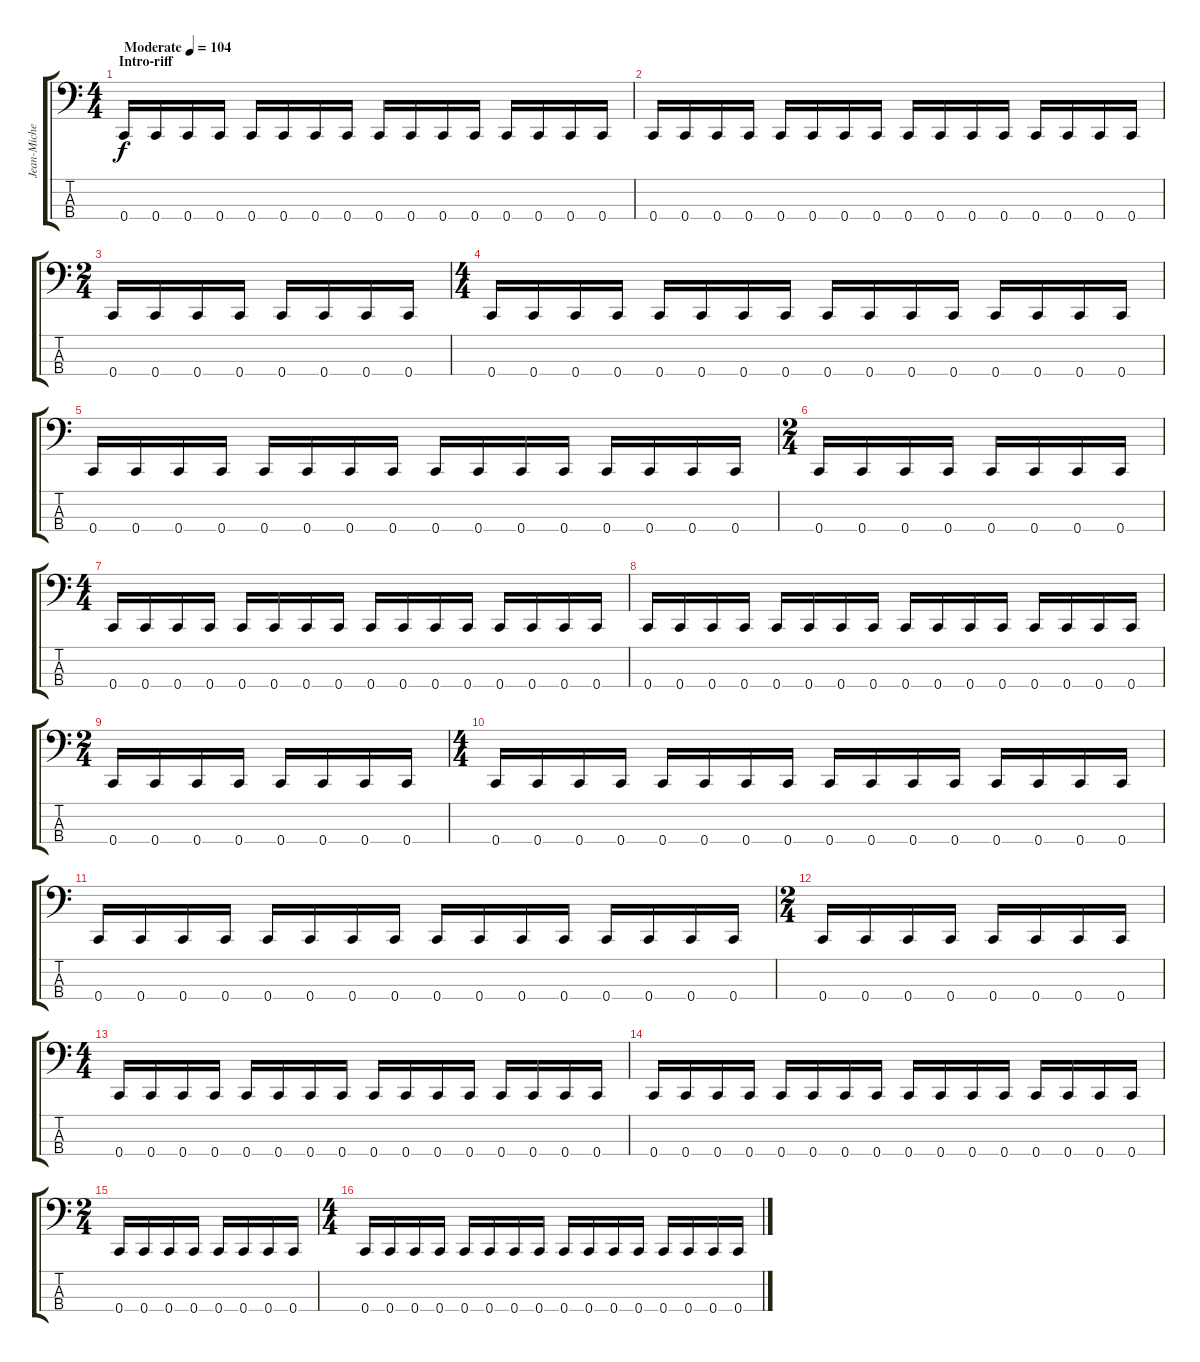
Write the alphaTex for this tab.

\track ("Jean-Michel Labadie" "Jean-Miche") {instrument electricbasspick}
\staff {score tabs}
\tuning (F2 C2 G1 C1) {hide}
\ts (4 4)
\section ("" "Intro-riff")
\tempo (104 "Moderate")
\clef f4
\ks c
0.4.16{dy f instrument electricbasspick} 0.4.16 0.4.16 0.4.16 0.4.16 0.4.16 0.4.16 0.4.16 0.4.16 0.4.16 0.4.16 0.4.16 0.4.16 0.4.16 0.4.16 0.4.16 |
0.4.16 0.4.16 0.4.16 0.4.16 0.4.16 0.4.16 0.4.16 0.4.16 0.4.16 0.4.16 0.4.16 0.4.16 0.4.16 0.4.16 0.4.16 0.4.16 |
\ts (2 4)
0.4.16 0.4.16 0.4.16 0.4.16 0.4.16 0.4.16 0.4.16 0.4.16 |
\ts (4 4)
0.4.16 0.4.16 0.4.16 0.4.16 0.4.16 0.4.16 0.4.16 0.4.16 0.4.16 0.4.16 0.4.16 0.4.16 0.4.16 0.4.16 0.4.16 0.4.16 |
0.4.16 0.4.16 0.4.16 0.4.16 0.4.16 0.4.16 0.4.16 0.4.16 0.4.16 0.4.16 0.4.16 0.4.16 0.4.16 0.4.16 0.4.16 0.4.16 |
\ts (2 4)
0.4.16 0.4.16 0.4.16 0.4.16 0.4.16 0.4.16 0.4.16 0.4.16 |
\ts (4 4)
0.4.16 0.4.16 0.4.16 0.4.16 0.4.16 0.4.16 0.4.16 0.4.16 0.4.16 0.4.16 0.4.16 0.4.16 0.4.16 0.4.16 0.4.16 0.4.16 |
0.4.16 0.4.16 0.4.16 0.4.16 0.4.16 0.4.16 0.4.16 0.4.16 0.4.16 0.4.16 0.4.16 0.4.16 0.4.16 0.4.16 0.4.16 0.4.16 |
\ts (2 4)
0.4.16 0.4.16 0.4.16 0.4.16 0.4.16 0.4.16 0.4.16 0.4.16 |
\ts (4 4)
0.4.16 0.4.16 0.4.16 0.4.16 0.4.16 0.4.16 0.4.16 0.4.16 0.4.16 0.4.16 0.4.16 0.4.16 0.4.16 0.4.16 0.4.16 0.4.16 |
0.4.16 0.4.16 0.4.16 0.4.16 0.4.16 0.4.16 0.4.16 0.4.16 0.4.16 0.4.16 0.4.16 0.4.16 0.4.16 0.4.16 0.4.16 0.4.16 |
\ts (2 4)
0.4.16 0.4.16 0.4.16 0.4.16 0.4.16 0.4.16 0.4.16 0.4.16 |
\ts (4 4)
0.4.16 0.4.16 0.4.16 0.4.16 0.4.16 0.4.16 0.4.16 0.4.16 0.4.16 0.4.16 0.4.16 0.4.16 0.4.16 0.4.16 0.4.16 0.4.16 |
0.4.16 0.4.16 0.4.16 0.4.16 0.4.16 0.4.16 0.4.16 0.4.16 0.4.16 0.4.16 0.4.16 0.4.16 0.4.16 0.4.16 0.4.16 0.4.16 |
\ts (2 4)
0.4.16 0.4.16 0.4.16 0.4.16 0.4.16 0.4.16 0.4.16 0.4.16 |
\ts (4 4)
0.4.16 0.4.16 0.4.16 0.4.16 0.4.16 0.4.16 0.4.16 0.4.16 0.4.16 0.4.16 0.4.16 0.4.16 0.4.16 0.4.16 0.4.16 0.4.16
